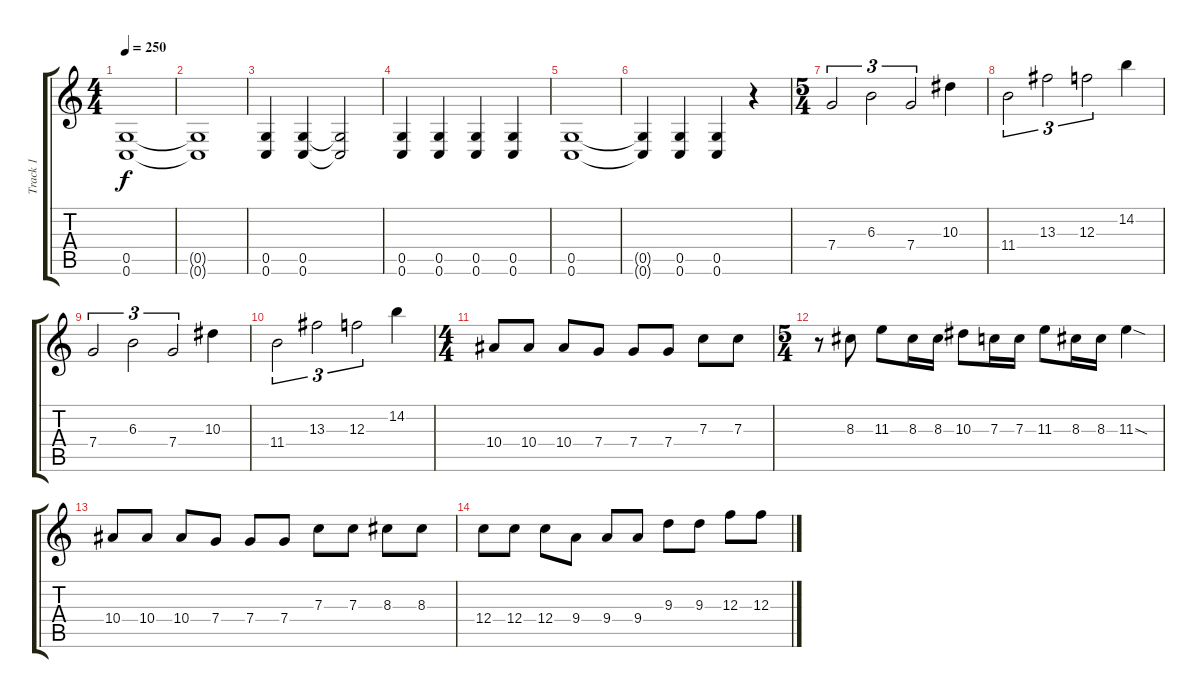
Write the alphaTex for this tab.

\track ("Track 1" "Track 1") {instrument distortionguitar}
\staff {score tabs}
\tuning (D4 A3 F3 C3 G2 C2) {hide}
\ts (4 4)
\tempo 250
\clef g2
\ks c
(0.5 0.6).1{dy f} |
(0.5{t} 0.6{t}).1 |
(0.5 0.6).4 (0.5 0.6).4 (0.5{t} 0.6{t}).2 |
(0.5 0.6).4 (0.5 0.6).4 (0.5 0.6).4 (0.5 0.6).4 |
(0.5 0.6).1 |
(0.5{t} 0.6{t}).4 (0.5 0.6).4 (0.5 0.6).4 r.4 |
\ts (5 4)
7.4.2{tu (3 2)} 6.3.2{tu (3 2)} 7.4.2{tu (3 2)} 10.3.4 |
11.4.2{tu (3 2)} 13.3.2{tu (3 2)} 12.3.2{tu (3 2)} 14.2.4 |
7.4.2{tu (3 2)} 6.3.2{tu (3 2)} 7.4.2{tu (3 2)} 10.3.4 |
11.4.2{tu (3 2)} 13.3.2{tu (3 2)} 12.3.2{tu (3 2)} 14.2.4 |
\ts (4 4)
10.4.8 10.4.8 10.4.8 7.4.8 7.4.8 7.4.8 7.3.8 7.3.8 |
\ts (5 4)
r.8 8.3.8 11.3.8 8.3.16 8.3.16 10.3.8 7.3.16 7.3.16 11.3.8 8.3.16 8.3.16 11.3{sod}.4 |
10.4.8 10.4.8 10.4.8 7.4.8 7.4.8 7.4.8 7.3.8 7.3.8 8.3.8 8.3.8 |
12.4.8 12.4.8 12.4.8 9.4.8 9.4.8 9.4.8 9.3.8 9.3.8 12.3.8 12.3.8
